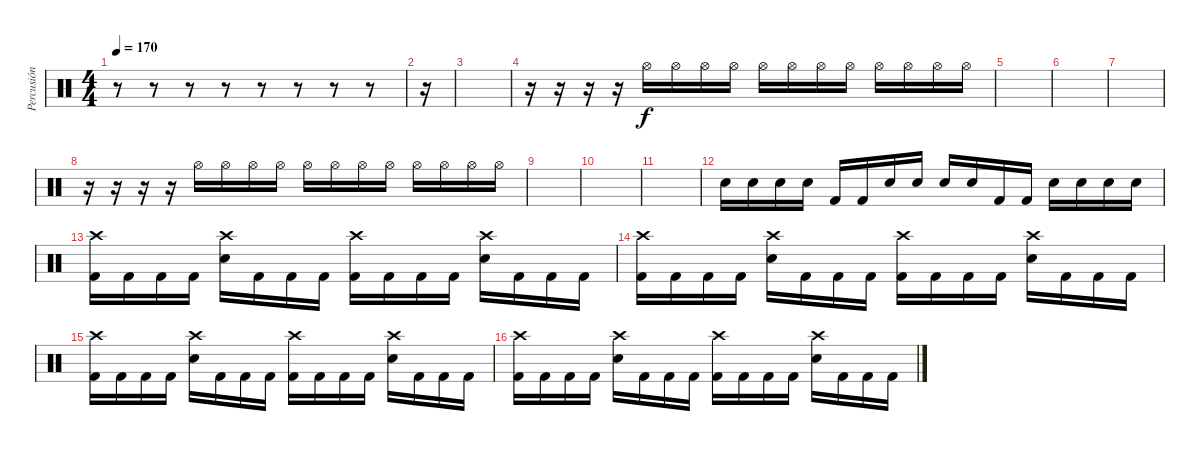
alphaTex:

\track ("Percusión" "Percusión") {instrument percussion}
\staff {score}
\articulation defaults
\ts (4 4)
\tempo 170
\clef neutral
\ks c
r.8{dy f} r.8 r.8 r.8 r.8 r.8 r.8 r.8 |
r.16 |
|
r.16 r.16 r.16 r.16 "Hi-Hat (open)".16{volume 1} "Hi-Hat (open)".16{volume 3} "Hi-Hat (open)".16{volume 4} "Hi-Hat (open)".16{volume 6} "Hi-Hat (open)".16{volume 7} "Hi-Hat (open)".16{volume 8} "Hi-Hat (open)".16{volume 9} "Hi-Hat (open)".16{volume 10} "Hi-Hat (open)".16{volume 12} "Hi-Hat (open)".16{volume 13} "Hi-Hat (open)".16{volume 14} "Hi-Hat (open)".16{volume 16} |
|
|
|
r.16 r.16 r.16 r.16 "Hi-Hat (open)".16{volume 1} "Hi-Hat (open)".16{volume 3} "Hi-Hat (open)".16{volume 4} "Hi-Hat (open)".16{volume 6} "Hi-Hat (open)".16{volume 7} "Hi-Hat (open)".16{volume 8} "Hi-Hat (open)".16{volume 9} "Hi-Hat (open)".16{volume 10} "Hi-Hat (open)".16{volume 12} "Hi-Hat (open)".16{volume 13} "Hi-Hat (open)".16{volume 14} "Hi-Hat (open)".16{volume 16} |
|
|
|
"Electric Snare (hit)".16 "Electric Snare (hit)".16 "Electric Snare (hit)".16 "Electric Snare (hit)".16 "Kick (hit) 2".16 "Kick (hit) 2".16 "Electric Snare (hit)".16 "Electric Snare (hit)".16 "Electric Snare (hit)".16 "Electric Snare (hit)".16 "Kick (hit) 2".16 "Kick (hit) 2".16 "Electric Snare (hit)".16 "Electric Snare (hit)".16 "Electric Snare (hit)".16 "Electric Snare (hit)".16 |
("Crash high (hit)" "Kick (hit) 2").16 "Kick (hit) 2".16 "Kick (hit) 2".16 "Kick (hit) 2".16 ("Crash high (hit)" "Electric Snare (hit)").16 "Kick (hit) 2".16 "Kick (hit) 2".16 "Kick (hit) 2".16 ("Crash high (hit)" "Kick (hit) 2").16 "Kick (hit) 2".16 "Kick (hit) 2".16 "Kick (hit) 2".16 ("Crash high (hit)" "Electric Snare (hit)").16 "Kick (hit) 2".16 "Kick (hit) 2".16 "Kick (hit) 2".16 |
("Crash high (hit)" "Kick (hit) 2").16 "Kick (hit) 2".16 "Kick (hit) 2".16 "Kick (hit) 2".16 ("Crash high (hit)" "Electric Snare (hit)").16 "Kick (hit) 2".16 "Kick (hit) 2".16 "Kick (hit) 2".16 ("Crash high (hit)" "Kick (hit) 2").16 "Kick (hit) 2".16 "Kick (hit) 2".16 "Kick (hit) 2".16 ("Crash high (hit)" "Electric Snare (hit)").16 "Kick (hit) 2".16 "Kick (hit) 2".16 "Kick (hit) 2".16 |
("Crash high (hit)" "Kick (hit) 2").16 "Kick (hit) 2".16 "Kick (hit) 2".16 "Kick (hit) 2".16 ("Crash high (hit)" "Electric Snare (hit)").16 "Kick (hit) 2".16 "Kick (hit) 2".16 "Kick (hit) 2".16 ("Crash high (hit)" "Kick (hit) 2").16 "Kick (hit) 2".16 "Kick (hit) 2".16 "Kick (hit) 2".16 ("Crash high (hit)" "Electric Snare (hit)").16 "Kick (hit) 2".16 "Kick (hit) 2".16 "Kick (hit) 2".16 |
("Crash high (hit)" "Kick (hit) 2").16 "Kick (hit) 2".16 "Kick (hit) 2".16 "Kick (hit) 2".16 ("Crash high (hit)" "Electric Snare (hit)").16 "Kick (hit) 2".16 "Kick (hit) 2".16 "Kick (hit) 2".16 ("Crash high (hit)" "Kick (hit) 2").16 "Kick (hit) 2".16 "Kick (hit) 2".16 "Kick (hit) 2".16 ("Crash high (hit)" "Electric Snare (hit)").16 "Kick (hit) 2".16 "Kick (hit) 2".16 "Kick (hit) 2".16
